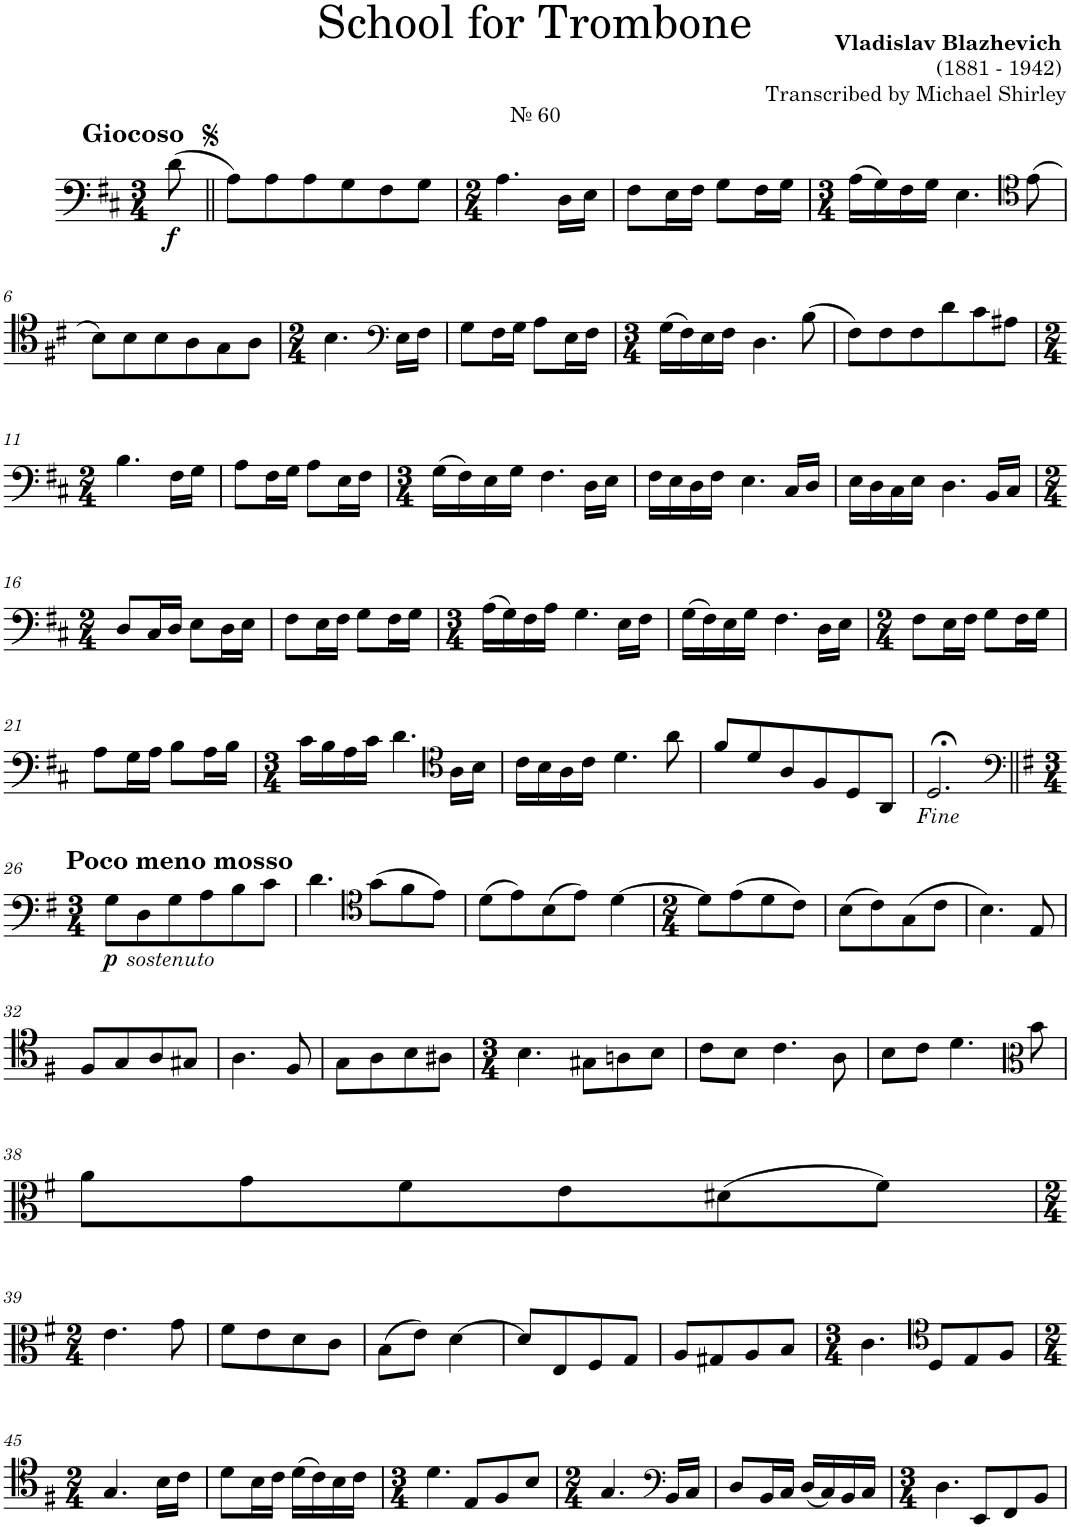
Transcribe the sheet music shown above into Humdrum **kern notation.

**kern	**dynam
*part1	*part1
*staff1	*staff1
*I"Trombone	*
*I'Tbn.	*
*clefF4	*
*k[f#c#]	*
*M3/4	*
=1	=1
!LO:TX:a:t=№ 60	!
!LO:TX:a:B:t=Giocoso	!
!	!LO:DY:b
(8d\	f
=2||	=2||
8A\L)	.
8A\	.
8A\	.
8G\	.
8F#\	.
8G\J	.
=3	=3
*M2/4	*
4.A\	.
16D\LL	.
16E\JJ	.
=4	=4
8F#\L	.
16E\L	.
16F#\JJ	.
8G\L	.
16F#\L	.
16G\JJ	.
=5	=5
*M3/4	*
(16A\LL	.
16G\)	.
16F#\	.
16G\JJ	.
4.E\	.
*clefC4	*
(8e\	.
!!LO:LB:g=z
=6	=6
8B\L)	.
8B\	.
8B\	.
8A\	.
8G\	.
8A\J	.
=7	=7
*M2/4	*
4.B\	.
*clefF4	*
16E\LL	.
16F#\JJ	.
=8	=8
8G\L	.
16F#\L	.
16G\JJ	.
8A\L	.
16E\L	.
16F#\JJ	.
=9	=9
*M3/4	*
(16G\LL	.
16F#\)	.
16E\	.
16F#\JJ	.
4.D\	.
(8B\	.
=10	=10
8F#\L)	.
8F#\	.
8F#\	.
8d\	.
8c#\	.
8A#X\J	.
!!LO:LB:g=z
=11	=11
*M2/4	*
4.B\	.
16F#\LL	.
16G\JJ	.
=12	=12
8A\L	.
16F#\L	.
16G\JJ	.
8A\L	.
16E\L	.
16F#\JJ	.
=13	=13
*M3/4	*
(16G\LL	.
16F#\)	.
16E\	.
16G\JJ	.
4.F#\	.
16D\LL	.
16E\JJ	.
=14	=14
16F#\LL	.
16E\	.
16D\	.
16F#\JJ	.
4.E\	.
16C#/LL	.
16D/JJ	.
=15	=15
16E\LL	.
16D\	.
16C#\	.
16E\JJ	.
4.D\	.
16BB/LL	.
16C#/JJ	.
!!LO:LB:g=z
=16	=16
*M2/4	*
8D/L	.
16C#/L	.
16D/JJ	.
8E\L	.
16D\L	.
16E\JJ	.
=17	=17
8F#\L	.
16E\L	.
16F#\JJ	.
8G\L	.
16F#\L	.
16G\JJ	.
=18	=18
*M3/4	*
(16A\LL	.
16G\)	.
16F#\	.
16A\JJ	.
4.G\	.
16E\LL	.
16F#\JJ	.
=19	=19
(16G\LL	.
16F#\)	.
16E\	.
16G\JJ	.
4.F#\	.
16D\LL	.
16E\JJ	.
=20	=20
*M2/4	*
8F#\L	.
16E\L	.
16F#\JJ	.
8G\L	.
16F#\L	.
16G\JJ	.
!!LO:LB:g=z
=21	=21
8A\L	.
16G\L	.
16A\JJ	.
8B\L	.
16A\L	.
16B\JJ	.
=22	=22
*M3/4	*
16c#\LL	.
16B\	.
16A\	.
16c#\JJ	.
4.d\	.
*clefC4	*
16A\LL	.
16B\JJ	.
=23	=23
16c#\LL	.
16B\	.
16A\	.
16c#\JJ	.
4.d\	.
8a\	.
=24	=24
8f#/L	.
8d/	.
8A/	.
8F#/	.
8D/	.
8AA/J	.
=25	=25
2.D;</	.
!!LO:LB:g=z
=26||	=26||
*clefF4	*
*k[f#]	*
*M3/4	*
!LO:TX:a:B:t=Poco meno mosso	!
!	!LO:DY:b
8G\L	p
!LO:TX:b:i:t=sostenuto	!
8D\	.
8G\	.
8A\	.
8B\	.
8c\J	.
=27	=27
4.d\	.
*clefC4	*
(8g\L	.
8f#\	.
8e\J)	.
=28	=28
(8d\L	.
8e\)	.
(8B\	.
8e\J)	.
[4d\	.
=29	=29
*M2/4	*
8d\L]	.
(8e\	.
8d\	.
8c\J)	.
=30	=30
(8B\L	.
8c\)	.
(8G\	.
8c\J	.
=31	=31
4.B\)	.
8E/	.
!!LO:LB:g=z
=32	=32
8F#/L	.
8G/	.
8A/	.
8G#X/J	.
=33	=33
4.A\	.
8F#/	.
=34	=34
8G\L	.
8A\	.
8B\	.
8A#X\J	.
=35	=35
*M3/4	*
4.B\	.
8G#X\L	.
8An\	.
8B\J	.
=36	=36
8c\L	.
8B\J	.
4.c\	.
8A\	.
=37	=37
8B\L	.
8c\J	.
4.d\	.
*clefC3	*
8b\	.
!!LO:LB:g=z
=38	=38
8a\L	.
8g\	.
8f#\	.
8e\	.
(8d#X\	.
8f#\J)	.
!!LO:LB:g=z
=39	=39
*M2/4	*
4.e\	.
8g\	.
=40	=40
8f#\L	.
8e\	.
8d\	.
8c\J	.
=41	=41
(8B\L	.
8e\J)	.
[4d\	.
=42	=42
8d/L]	.
8E/	.
8F#/	.
8G/J	.
=43	=43
8A/L	.
8G#X/	.
8A/	.
8B/J	.
=44	=44
*M3/4	*
4.c\	.
*clefC4	*
8D/L	.
8E/	.
8F#/J	.
!!LO:LB:g=z
=45	=45
*M2/4	*
4.G/	.
16B\LL	.
16c\JJ	.
=46	=46
8d\L	.
16B\L	.
16c\JJ	.
(16d\LL	.
16c\)	.
16B\	.
16c\JJ	.
=47	=47
*M3/4	*
4.d\	.
8E/L	.
8F#/	.
8B/J	.
=48	=48
*M2/4	*
4.G/	.
*clefF4	*
16BB/LL	.
16C/JJ	.
=49	=49
8D/L	.
16BB/L	.
16C/JJ	.
(16D/LL	.
16C/)	.
16BB/	.
16C/JJ	.
=50	=50
*M3/4	*
4.D\	.
8EE/L	.
8FF#/	.
8BB/J	.
=	=
*-	*-
